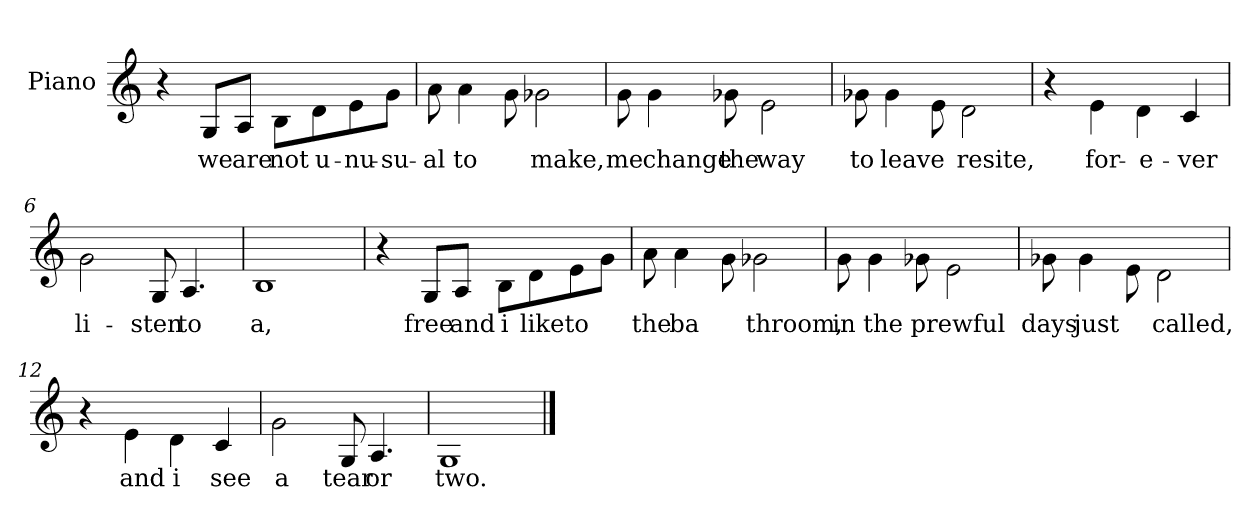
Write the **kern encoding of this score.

**kern	**text
*part1	*part1
*staff1	*staff1
*I"Piano	*
*I'Pno	*
*clefG2	*
*k[]	*
=1	=1
4r	.
8G/L	we
8A/J	are
8B\L	not
8d\	u-
8e\	nu-
8g\J	su-
=2	=2
8a\	-al
4a\	to
8g\	--
2g-X\	make,
=3	=3
8g\	me
4g\	change
8g-X\	the
2e\	way
=4	=4
8g-X\	to
4g-\	leave
8e\	--
2d\	resite,
=5	=5
4r	.
4e\	for-
4d\	e-
4c/	-ver
=6	=6
2g\	li-
8G/	-sten
4.A/	to
=7	=7
1B	a,
=8	=8
4r	.
8G/L	free
8A/J	and
8B\L	i
8d\	like
8e\	to
8g\J	--
=9	=9
8a\	the
4a\	ba-
8g\	--
2g-X\	-throom,
=10	=10
8g\	in
4g\	the
8g-X\	prewful
2e\	--
=11	=11
8g-X\	days
4g-\	just
8e\	--
2d\	called,
=12	=12
4r	.
4e\	and
4d\	i
4c/	see
=13	=13
2g\	a
8G/	tear
4.A/	or
=14	=14
1G	two.
==	==
*-	*-
